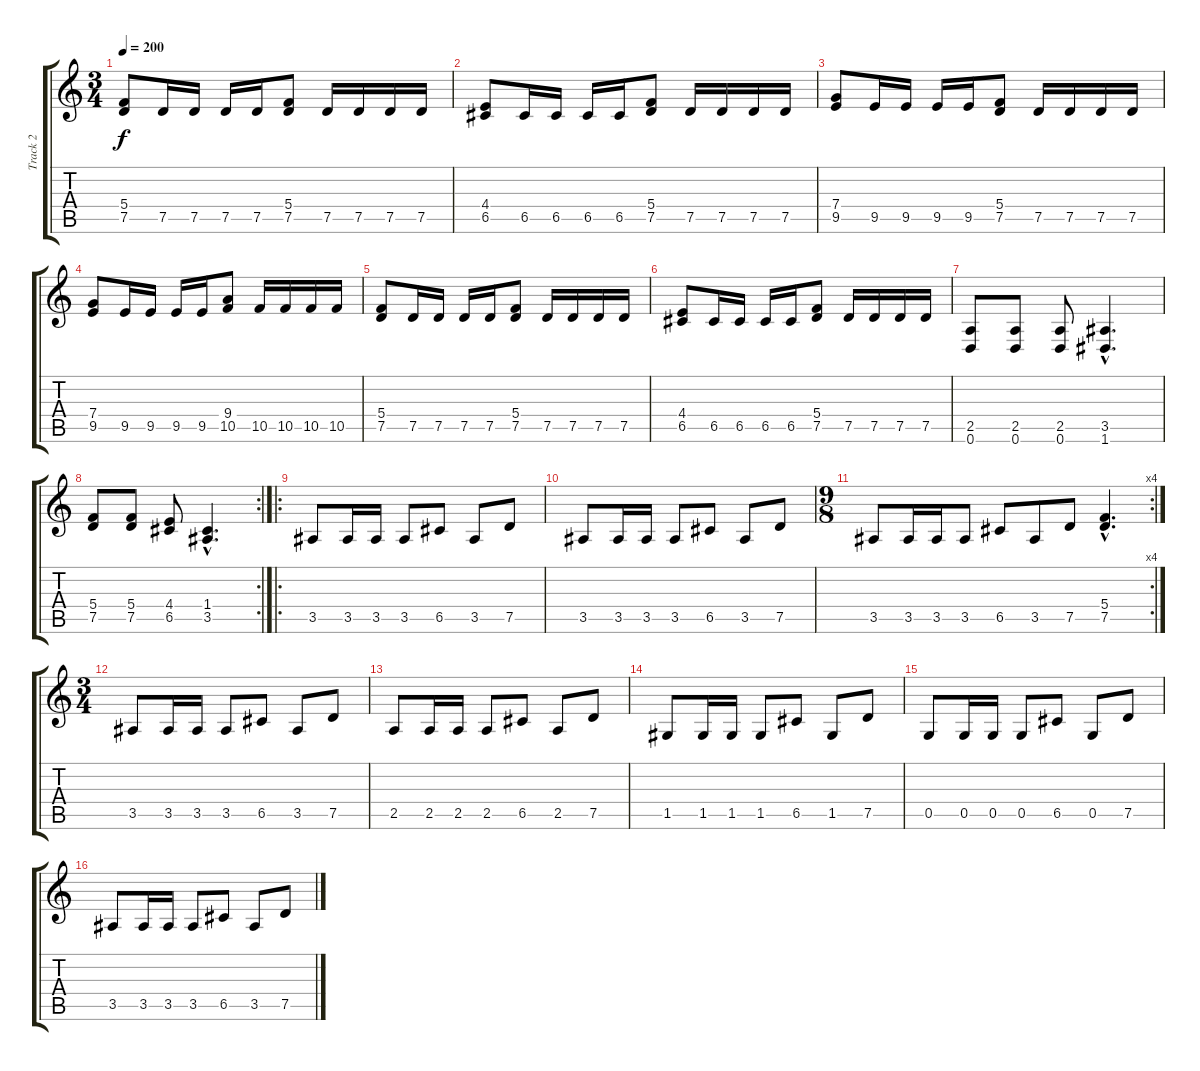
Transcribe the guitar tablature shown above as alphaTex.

\track ("Track 2" "Track 2") {instrument distortionguitar}
\staff {score tabs}
\tuning (D4 A3 F3 C3 G2 D2) {hide}
\ts (3 4)
\tempo 200
\clef g2
\ks c
(5.4 7.5).8{dy f} 7.5.16 7.5.16 7.5.16 7.5.16 (5.4 7.5).8 7.5.16 7.5.16 7.5.16 7.5.16 |
(4.4 6.5).8 6.5.16 6.5.16 6.5.16 6.5.16 (5.4 7.5).8 7.5.16 7.5.16 7.5.16 7.5.16 |
(7.4 9.5).8 9.5.16 9.5.16 9.5.16 9.5.16 (5.4 7.5).8 7.5.16 7.5.16 7.5.16 7.5.16 |
(7.4 9.5).8 9.5.16 9.5.16 9.5.16 9.5.16 (9.4 10.5).8 10.5.16 10.5.16 10.5.16 10.5.16 |
(5.4 7.5).8 7.5.16 7.5.16 7.5.16 7.5.16 (5.4 7.5).8 7.5.16 7.5.16 7.5.16 7.5.16 |
(4.4 6.5).8 6.5.16 6.5.16 6.5.16 6.5.16 (5.4 7.5).8 7.5.16 7.5.16 7.5.16 7.5.16 |
(2.5 0.6).8 (2.5 0.6).8 (2.5 0.6).8 (3.5{hac} 1.6{hac}).4{d} |
\rc 2
(5.4 7.5).8 (5.4 7.5).8 (4.4 6.5).8 (1.4{hac} 3.5{hac}).4{d} |
\ro
3.5.8 3.5.16 3.5.16 3.5.8 6.5.8 3.5.8 7.5.8 |
3.5.8 3.5.16 3.5.16 3.5.8 6.5.8 3.5.8 7.5.8 |
\rc 4
\ts (9 8)
3.5.8 3.5.16 3.5.16 3.5.8 6.5.8 3.5.8 7.5.8 (5.4{hac} 7.5{hac}).4{d} |
\ts (3 4)
3.5.8 3.5.16 3.5.16 3.5.8 6.5.8 3.5.8 7.5.8 |
2.5.8 2.5.16 2.5.16 2.5.8 6.5.8 2.5.8 7.5.8 |
1.5.8 1.5.16 1.5.16 1.5.8 6.5.8 1.5.8 7.5.8 |
0.5.8 0.5.16 0.5.16 0.5.8 6.5.8 0.5.8 7.5.8 |
3.5.8 3.5.16 3.5.16 3.5.8 6.5.8 3.5.8 7.5.8
